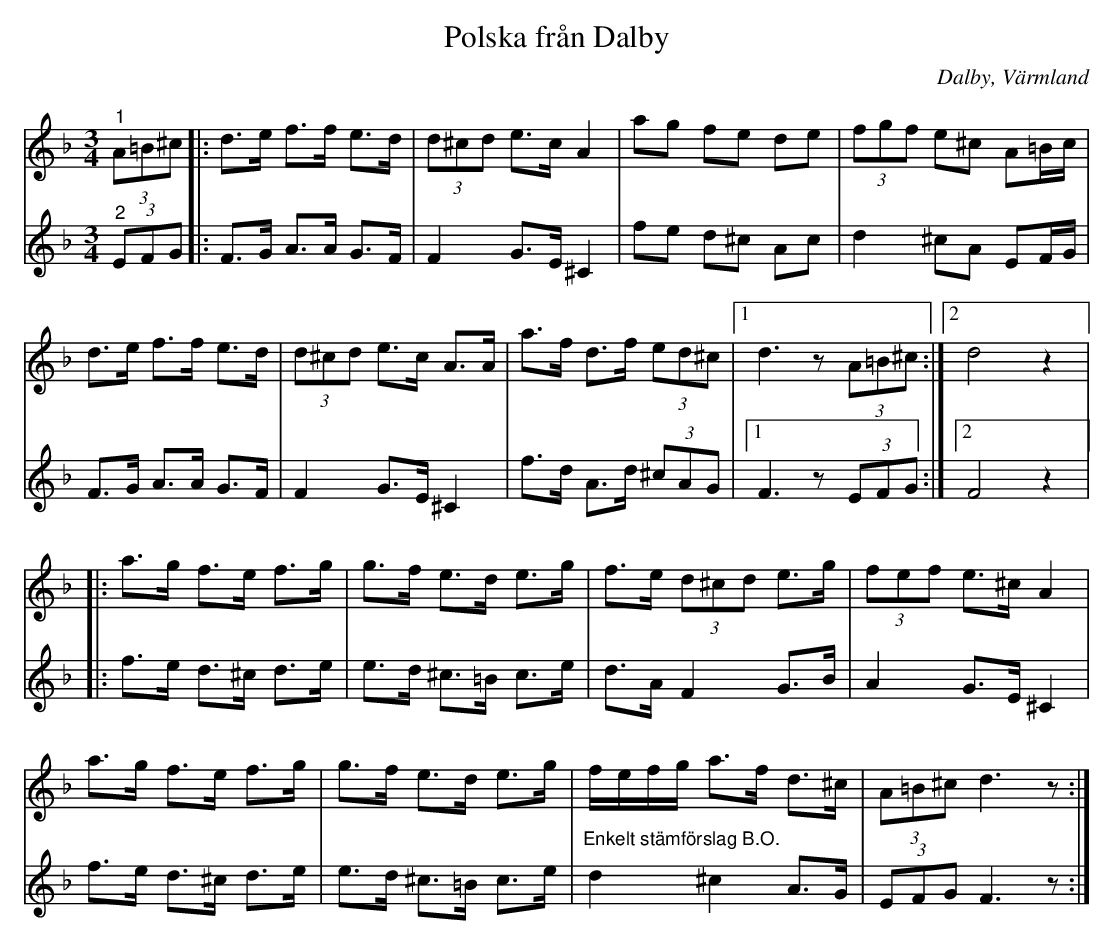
X:1
T:Polska från Dalby
O:Dalby, Värmland
L:1/8
M:3/4
K:Dm
V:1
"^1" (3A=B^c |: d>e f>f e>d | (3d^cd e>c A2 | ag fe de | (3fgf e^c A=B/c/ |
d>e f>f e>d | (3d^cd e>c A>A | a>f d>f (3ed^c |1 d3 z (3A=B^c :|2 d4 z2 |:
a>g f>e f>g | g>f e>d e>g | f>e (3d^cd e>g | (3fef e>^c A2 |
a>g f>e f>g | g>f e>d e>g | f/e/f/g/ a>f d>^c | (3A=B^c d3 z :|
V:2
"^2" (3EFG |: F>G A>A G>F | F2 G>E ^C2 | fe d^c Ac | d2 ^cA EF/G/ | F>G A>A G>F | F2 G>E ^C2 |
f>d A>d (3^cAG |1 F3 z (3EFG :|2 F4 z2 |: f>e d>^c d>e | e>d ^c>=B c>e | d>A F2 G>B | A2 G>E ^C2 |
f>e d>^c d>e | e>d ^c>=B c>e | "^Enkelt stämförslag B.O." d2 ^c2 A>G | (3EFG F3 z :|
